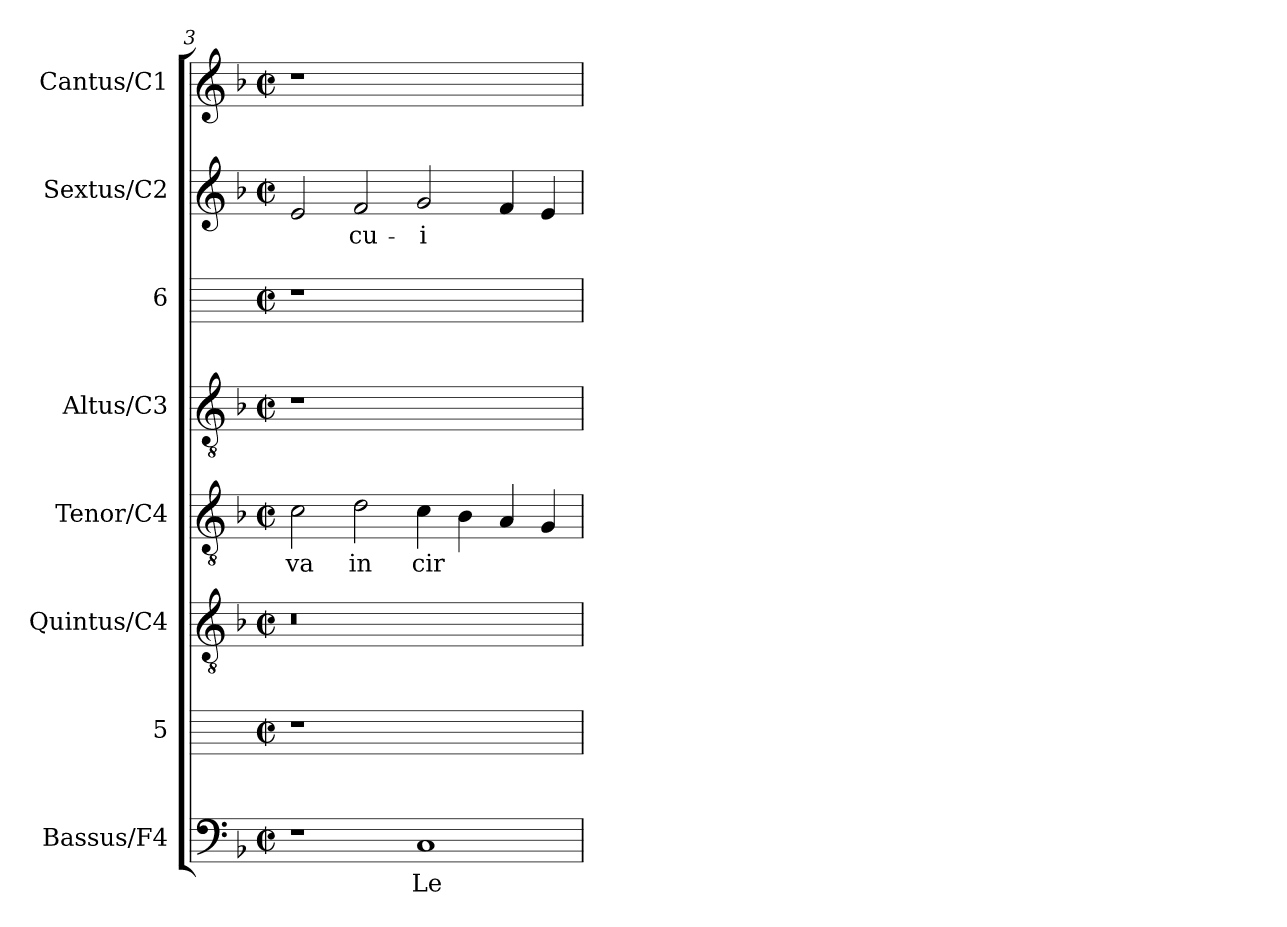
**kern	**text	**kern	**kern	**kern	**text	**kern	**kern	**kern	**text	**kern
*part8	*part8	*part7	*part6	*part5	*part5	*part4	*part3	*part2	*part2	*part1
*staff8	*staff8	*staff7	*staff6	*staff5	*staff5	*staff4	*staff3	*staff2	*staff2	*staff1
*I"Bassus/F4	*	*I"5	*I"Quintus/C4	*I"Tenor/C4	*	*I"Altus/C3	*I"6	*I"Sextus/C2	*	*I"Cantus/C1
*I'B	*	*	*	*I'T	*	*I'A	*	*	*	*I'C
*clefF4	*	*	*clefGv2	*clefGv2	*	*clefGv2	*	*clefG2	*	*clefG2
*k[b-]	*	*k[]	*k[b-]	*k[b-]	*	*k[b-]	*k[]	*k[b-]	*	*k[b-]
*F:	*	*C:	*F:	*F:	*	*F:	*C:	*F:	*	*F:
*M2/2	*	*M2/2	*M2/2	*M2/2	*	*M2/2	*M2/2	*M2/2	*	*M2/2
*met(c|)	*	*met(c|)	*met(c|)	*met(c|)	*	*met(c|)	*met(c|)	*met(c|)	*	*met(c|)
=3	=3	=3	=3	=3	=3	=3	=3	=3	=3	=3
!	!	!	!	!	!LO:LY:b:cj	!	!	!	!LO:LY:b:cj	!
1r	.	1r	0r	2c\	-va	1r	1r	2e/	--	1r
!	!	!	!	!	!LO:LY:b:cj	!	!	!	!LO:LY:b:cj	!
.	.	.	.	2d\	in	.	.	2f/	-cu-	.
!	!LO:LY:b:cj	!	!	!	!LO:LY:b:cj	!	!	!	!LO:LY:b:cj	!
1C	Le-	1ryy	.	4c\	cir-	1ryy	1ryy	2g/	-i-	1ryy
!	!	!	!	!	!LO:LY:b:cj	!	!	!	!	!
.	.	.	.	4B-\	--	.	.	.	.	.
!	!	!	!	!	!LO:LY:b:cj	!	!	!	!LO:LY:b:cj	!
.	.	.	.	4A/	--	.	.	4f/	--	.
!	!	!	!	!	!LO:LY:b:cj	!	!	!	!LO:LY:b:cj	!
.	.	.	.	4G/	--	.	.	4e/	--	.
=	=	=	=	=	=	=	=	=	=	=
*-	*-	*-	*-	*-	*-	*-	*-	*-	*-	*-
